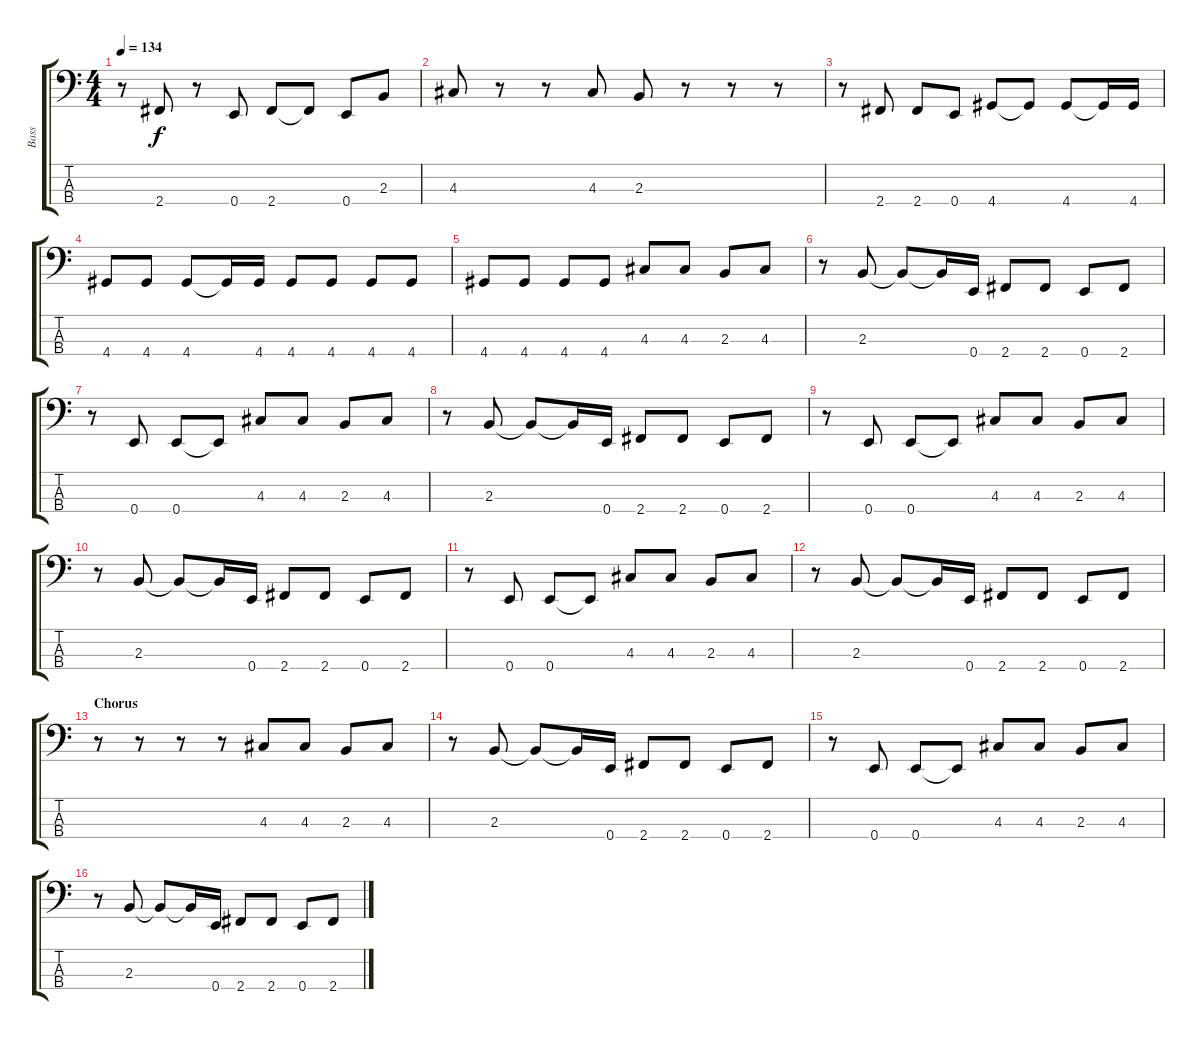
\track ("Bass" "Bass") {instrument electricbassfinger}
\staff {score tabs}
\tuning (G2 D2 A1 E1) {hide}
\ts (4 4)
\tempo 134
\clef f4
\ks c
r.8{dy f} 2.4.8 r.8 0.4.8 2.4.8 2.4{t}.8 0.4.8 2.3.8 |
4.3.8 r.8 r.8 4.3.8 2.3.8 r.8 r.8 r.8 |
r.8 2.4.8 2.4.8 0.4.8 4.4.8 4.4{t}.8 4.4.8 4.4{t}.16 4.4.16 |
4.4.8 4.4.8 4.4.8 4.4{t}.16 4.4.16 4.4.8 4.4.8 4.4.8 4.4.8 |
4.4.8 4.4.8 4.4.8 4.4.8 4.3.8 4.3.8 2.3.8 4.3.8 |
r.8 2.3.8 2.3{t}.8 2.3{t}.16 0.4.16 2.4.8 2.4.8 0.4.8 2.4.8 |
r.8 0.4.8 0.4.8 0.4{t}.8 4.3.8 4.3.8 2.3.8 4.3.8 |
r.8 2.3.8 2.3{t}.8 2.3{t}.16 0.4.16 2.4.8 2.4.8 0.4.8 2.4.8 |
r.8 0.4.8 0.4.8 0.4{t}.8 4.3.8 4.3.8 2.3.8 4.3.8 |
r.8 2.3.8 2.3{t}.8 2.3{t}.16 0.4.16 2.4.8 2.4.8 0.4.8 2.4.8 |
r.8 0.4.8 0.4.8 0.4{t}.8 4.3.8 4.3.8 2.3.8 4.3.8 |
r.8 2.3.8 2.3{t}.8 2.3{t}.16 0.4.16 2.4.8 2.4.8 0.4.8 2.4.8 |
\section ("" "Chorus")
r.8 r.8 r.8 r.8 4.3.8 4.3.8 2.3.8 4.3.8 |
r.8 2.3.8 2.3{t}.8 2.3{t}.16 0.4.16 2.4.8 2.4.8 0.4.8 2.4.8 |
r.8 0.4.8 0.4.8 0.4{t}.8 4.3.8 4.3.8 2.3.8 4.3.8 |
r.8 2.3.8 2.3{t}.8 2.3{t}.16 0.4.16 2.4.8 2.4.8 0.4.8 2.4.8
